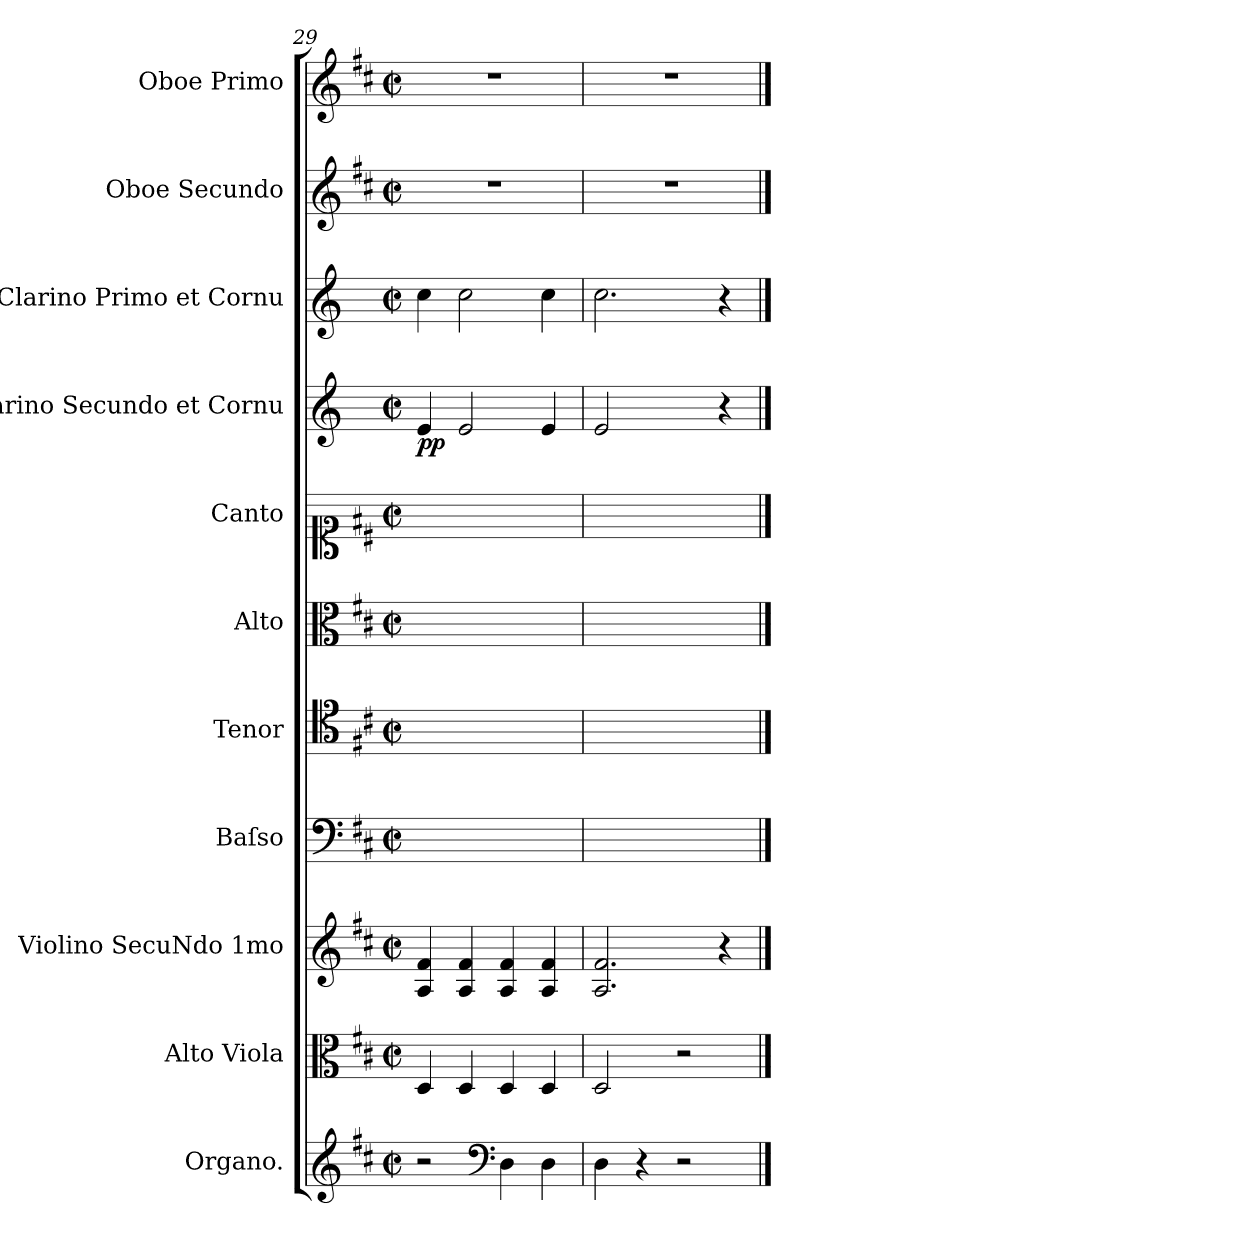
**kern	**dynam	**kern	**kern	**kern	**kern	**kern	**kern	**kern	**dynam	**kern	**kern	**kern
*part11	*part11	*part10	*part9	*part8	*part7	*part6	*part5	*part4	*part4	*part3	*part2	*part1
*staff11	*staff11	*staff10	*staff9	*staff8	*staff7	*staff6	*staff5	*staff4	*staff4	*staff3	*staff2	*staff1
*I"Organo.	*	*I"Alto Viola	*I"Violino SecuNdo 1mo	*I"Baſso	*I"Tenor	*I"Alto	*I"Canto	*I"Clarino Secundo et Cornu	*	*I"Clarino Primo et Cornu	*I"Oboe Secundo	*I"Oboe Primo
*I'org	*	*I'a-vla	*I'vl 1 & 2	*I'B	*I'T	*I'A	*	*I'clar 2 & cor 2	*	*I'clar 1 & cor 1	*I'ob 2	*I'ob1
*clefG2	*	*clefC3	*clefG2	*clefF4	*clefC4	*clefC3	*clefC1	*clefG2	*	*clefG2	*clefG2	*clefG2
*	*	*	*	*	*	*	*	*ITrd-1c-2	*	*ITrd-1c-2	*	*
*k[f#c#]	*	*k[f#c#]	*k[f#c#]	*k[f#c#]	*k[f#c#]	*k[f#c#]	*k[f#c#]	*k[f#c#]	*	*k[f#c#]	*k[f#c#]	*k[f#c#]
*D:	*	*D:	*D:	*D:	*D:	*D:	*D:	*D:	*	*D:	*D:	*D:
*M2/2	*	*M2/2	*M2/2	*M2/2	*M2/2	*M2/2	*M2/2	*M2/2	*	*M2/2	*M2/2	*M2/2
*met(c|)	*	*met(c|)	*met(c|)	*met(c|)	*met(c|)	*met(c|)	*met(c|)	*met(c|)	*	*met(c|)	*met(c|)	*met(c|)
=29	=29	=29	=29	=29	=29	=29	=29	=29	=29	=29	=29	=29
2r	.	4D/	4A/ 4f#/	1ryy	1ryy	1ryy	1ryy	4f#/	pp.	4dd\	1r	1r
.	.	4D/	4A/ 4f#/	.	.	.	.	2f#/	.	2dd\	.	.
*clefF4	*	*	*	*	*	*	*	*	*	*	*	*
4D\	po.	4D/	4A/ 4f#/	.	.	.	.	.	.	.	.	.
4D\	.	4D/	4A/ 4f#/	.	.	.	.	4f#/	.	4dd\	.	.
=30	=30	=30	=30	=30	=30	=30	=30	=30	=30	=30	=30	=30
!	!	!	!	!	!	!	!	!LO:N:vis=2	!	!	!	!
4D\	.	2D/	2.A/ 2.f#/	1ryy	1ryy	1ryy	1ryy	2.f#/	.	2.dd\	1r	1r
4r	.	.	.	.	.	.	.	.	.	.	.	.
2r	.	2r	.	.	.	.	.	.	.	.	.	.
.	.	.	4r	.	.	.	.	4r	.	4r	.	.
==	==	==	==	==	==	==	==	==	==	==	==	==
*-	*-	*-	*-	*-	*-	*-	*-	*-	*-	*-	*-	*-
